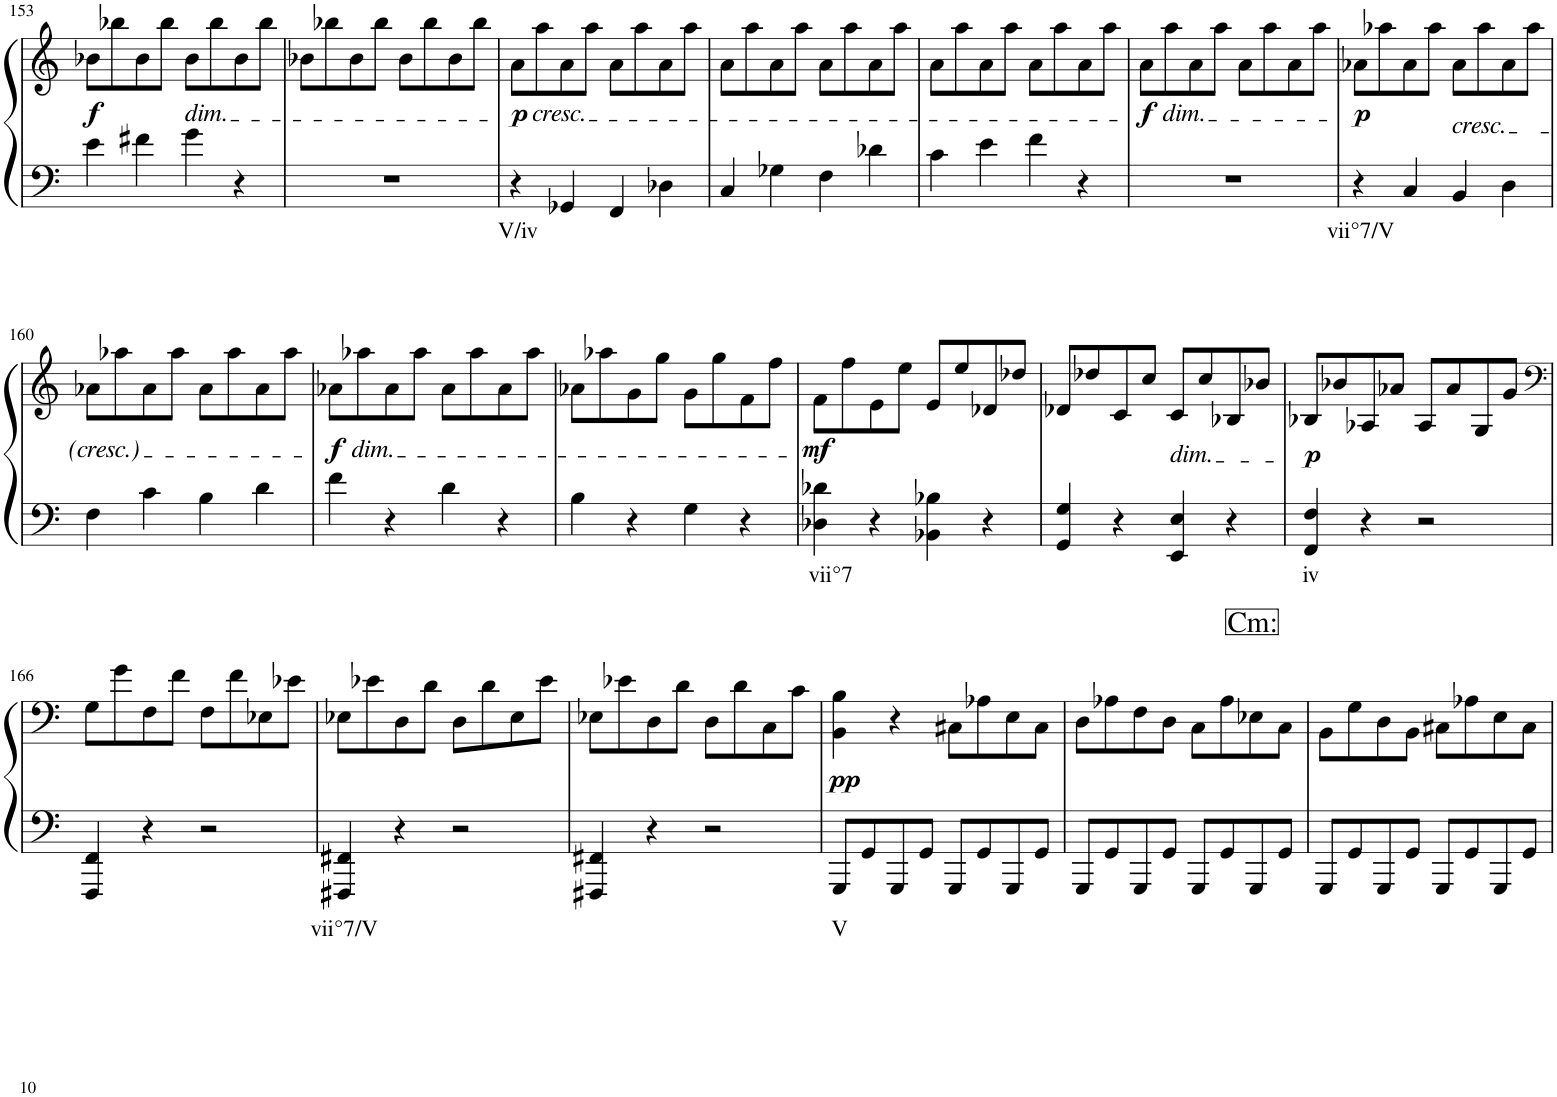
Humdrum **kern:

**kern	**text	**kern	**dynam
*part1	*part1	*part1	*part1
*staff2	*staff2	*staff1	*staff1/2
*I"Piano	*	*	*
*I'Pno.	*	*	*
!!LO:PB:g=z
*clefF4	*	*clefG2	*
*k[]	*	*k[]	*
*M2/2	*	*M2/2	*
*met(c|)	*	*met(c|)	*
=153	=153	=153	=153
!	!	!	!LO:DY:b
4e\	.	8b-X\L	f
.	.	8bb-X\	.
4f#X\	.	8b-\	.
.	.	8bb-\J	.
!	!	!LO:TX:b:i:t=dim.	!
4g\	.	8b-\L	.
.	.	8bb-\	.
4r	.	8b-\	.
.	.	8bb-\J	.
=154	=154	=154	=154
1r	.	8b-X\L	.
.	.	8bb-X\	.
.	.	8b-\	.
.	.	8bb-\J	.
.	.	8b-\L	.
.	.	8bb-\	.
.	.	8b-\	.
.	.	8bb-\J	.
=155	=155	=155	=155
!	!	!LO:TX:b:i:t=cresc.	!
!	!LO:LY:b	!	!LO:DY:b
4r	V/iv	8a\L	p
.	.	8aa\	.
4GG-X/	.	8a\	.
.	.	8aa\J	.
4FF/	.	8a\L	.
.	.	8aa\	.
4D-X\	.	8a\	.
.	.	8aa\J	.
=156	=156	=156	=156
4C/	.	8a\L	.
.	.	8aa\	.
4G-X\	.	8a\	.
.	.	8aa\J	.
4F\	.	8a\L	.
.	.	8aa\	.
4d-X\	.	8a\	.
.	.	8aa\J	.
=157	=157	=157	=157
4c\	.	8a\L	.
.	.	8aa\	.
4e\	.	8a\	.
.	.	8aa\J	.
4f\	.	8a\L	.
.	.	8aa\	.
4r	.	8a\	.
.	.	8aa\J	.
=158	=158	=158	=158
!	!	!LO:TX:b:i:t=dim.	!
!	!	!	!LO:DY:b
1r	.	8a\L	f
.	.	8aa\	.
.	.	8a\	.
.	.	8aa\J	.
.	.	8a\L	.
.	.	8aa\	.
.	.	8a\	.
.	.	8aa\J	.
=159	=159	=159	=159
!	!LO:LY:b	!	!LO:DY:b
4r	vii°7/V	8a-X\L	p
.	.	8aa-X\	.
4C/	.	8a-\	.
.	.	8aa-\J	.
!	!	!LO:TX:b:i:t=cresc.	!
4BB/	.	8a-\L	.
.	.	8aa-\	.
4D\	.	8a-\	.
.	.	8aa-\J	.
!!LO:LB:g=z
=160	=160	=160	=160
4F\	.	8a-X\L	.
.	.	8aa-X\	.
4c\	.	8a-\	.
.	.	8aa-\J	.
4B\	.	8a-\L	.
.	.	8aa-\	.
4d\	.	8a-\	.
.	.	8aa-\J	.
=161	=161	=161	=161
!	!	!LO:TX:b:i:t=dim.	!
!	!	!	!LO:DY:b
4f\	.	8a-X\L	f
.	.	8aa-X\	.
4r	.	8a-\	.
.	.	8aa-\J	.
4d\	.	8a-\L	.
.	.	8aa-\	.
4r	.	8a-\	.
.	.	8aa-\J	.
=162	=162	=162	=162
4B\	.	8a-X\L	.
.	.	8aa-X\	.
4r	.	8g\	.
.	.	8gg\J	.
4G\	.	8g\L	.
.	.	8gg\	.
4r	.	8f\	.
.	.	8ff\J	.
=163	=163	=163	=163
!	!LO:LY:b	!	!LO:DY:b
4D-X\ 4d-X\	vii°7	8f\L	mf
.	.	8ff\	.
4r	.	8e\	.
.	.	8ee\J	.
4BB-X\ 4B-X\	.	8e/L	.
.	.	8ee/	.
4r	.	8d-X/	.
.	.	8dd-X/J	.
=164	=164	=164	=164
4GG/ 4G/	.	8d-X/L	.
.	.	8dd-X/	.
4r	.	8c/	.
.	.	8cc/J	.
!	!	!LO:TX:b:i:t=dim.	!
4EE/ 4E/	.	8c/L	.
.	.	8cc/	.
4r	.	8B-X/	.
.	.	8b-X/J	.
=165	=165	=165	=165
!LO:TX:b:t=Cm&colon;	!	!	!
!	!LO:LY:b	!	!LO:DY:b
4FF/ 4F/	iv	8B-X/L	p
.	.	8b-X/	.
4r	.	8A-X/	.
.	.	8a-X/J	.
2r	.	8A-/L	.
.	.	8a-/	.
.	.	8G/	.
.	.	8g/J	.
!!LO:LB:g=z
=166	=166	=166	=166
*	*	*clefF4	*
4FFF/ 4FF/	.	8G\L	.
.	.	8g\	.
4r	.	8F\	.
.	.	8f\J	.
2r	.	8F\L	.
.	.	8f\	.
.	.	8E-X\	.
.	.	8e-X\J	.
=167	=167	=167	=167
!	!LO:LY:b	!	!
4FFF#X/ 4FF#X/	vii°7/V	8E-X\L	.
.	.	8e-X\	.
4r	.	8D\	.
.	.	8d\J	.
2r	.	8D\L	.
.	.	8d\	.
.	.	8E-\	.
.	.	8e-\J	.
=168	=168	=168	=168
4FFF#X/ 4FF#X/	.	8E-X\L	.
.	.	8e-X\	.
4r	.	8D\	.
.	.	8d\J	.
2r	.	8D\L	.
.	.	8d\	.
.	.	8C\	.
.	.	8c\J	.
=169	=169	=169	=169
!	!LO:LY:b	!	!LO:DY:b
8GGG/L	V	4BB\ 4B\	pp
8GG/	.	.	.
8GGG/	.	4r	.
8GG/J	.	.	.
8GGG/L	.	8C#X\L	.
8GG/	.	8A-X\	.
8GGG/	.	8E\	.
8GG/J	.	8C#\J	.
=170	=170	=170	=170
8GGG/L	.	8D\L	.
8GG/	.	8A-X\	.
8GGG/	.	8F\	.
8GG/J	.	8D\J	.
8GGG/L	.	8C\L	.
8GG/	.	8A-\	.
8GGG/	.	8E-X\	.
8GG/J	.	8C\J	.
=171	=171	=171	=171
8GGG/L	.	8BB\L	.
8GG/	.	8G\	.
8GGG/	.	8D\	.
8GG/J	.	8BB\J	.
8GGG/L	.	8C#X\L	.
8GG/	.	8A-X\	.
8GGG/	.	8E\	.
8GG/J	.	8C#\J	.
=	=	=	=
*-	*-	*-	*-
